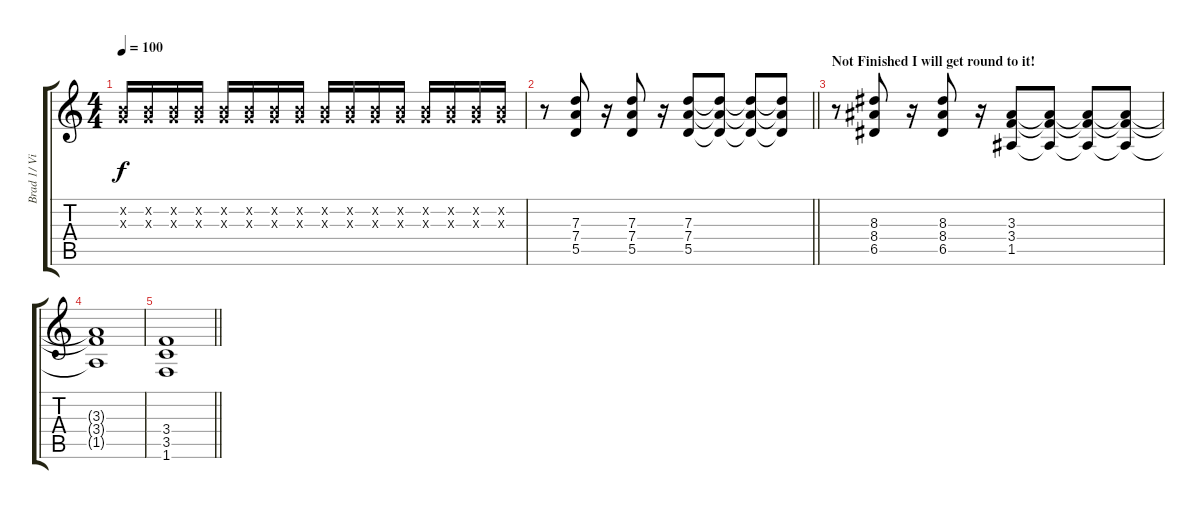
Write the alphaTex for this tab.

\track ("Brad 1/ Violinist" "Brad 1/ Vi") {instrument electricguitarjazz}
\staff {score tabs}
\tuning (E4 B3 G3 D3 A2 E2) {hide}
\ts (4 4)
\tempo 100
\clef g2
\ks c
(0.2{x} 0.3{x}).16{dy f} (0.2{x} 0.3{x}).16 (0.2{x} 0.3{x}).16 (0.2{x} 0.3{x}).16 (0.2{x} 0.3{x}).16 (0.2{x} 0.3{x}).16 (0.2{x} 0.3{x}).16 (0.2{x} 0.3{x}).16 (0.2{x} 0.3{x}).16 (0.2{x} 0.3{x}).16 (0.2{x} 0.3{x}).16 (0.2{x} 0.3{x}).16 (0.2{x} 0.3{x}).16 (0.2{x} 0.3{x}).16 (0.2{x} 0.3{x}).16 (0.2{x} 0.3{x}).16 |
\barLineRight lightlight
r.8 (7.3 7.4 5.5).8 r.16 (7.3 7.4 5.5).8 r.16 (7.3 7.4 5.5).8 (7.3{t} 7.4{t} 5.5{t}).8 (7.3{t} 7.4{t} 5.5{t}).8 (7.3{t} 7.4{t} 5.5{t}).8 |
\section ("" "Not Finished I will get round to it!")
r.8 (8.3 8.4 6.5).8 r.16 (8.3 8.4 6.5).8 r.16 (3.3 3.4 1.5).8 (3.3{t} 3.4{t} 1.5{t}).8 (3.3{t} 3.4{t} 1.5{t}).8 (3.3{t} 3.4{t} 1.5{t}).8 |
(3.3{t} 3.4{t} 1.5{t}).1 |
\barLineRight lightlight
(3.4 3.5 1.6).1
